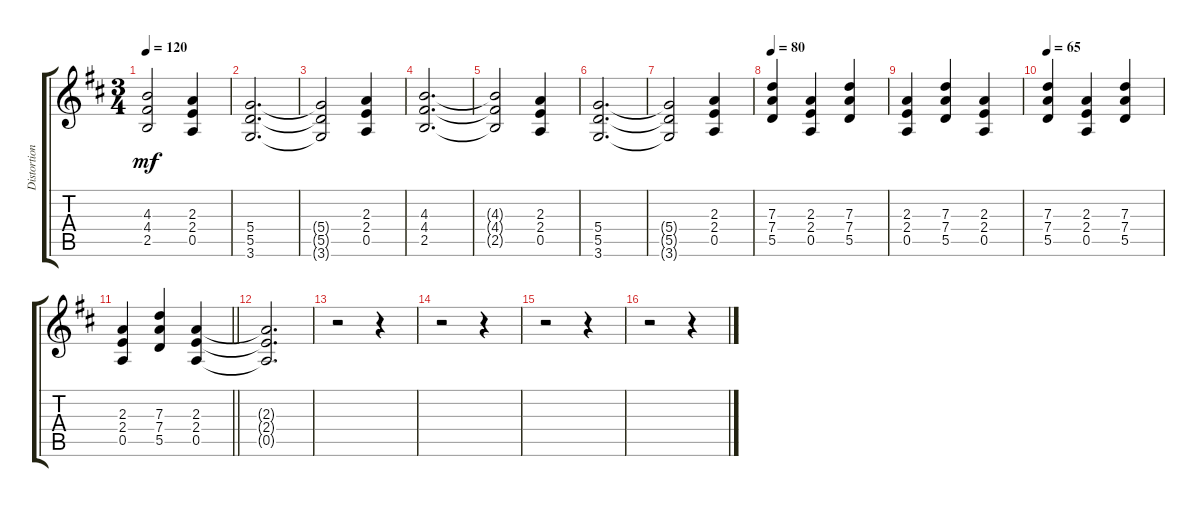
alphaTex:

\track ("Distortion" "Distortion") {instrument distortionguitar}
\staff {score tabs}
\tuning (E4 B3 G3 D3 A2 E2) {hide}
\ts (3 4)
\tempo 120
\clef g2
\ks d
(4.3{t} 4.4{t} 2.5{t}).2{dy mf} (2.3 2.4 0.5).4 |
(5.4 5.5 3.6).2{d} |
(5.4{t} 5.5{t} 3.6{t}).2 (2.3 2.4 0.5).4 |
(4.3 4.4 2.5).2{d} |
(4.3{t} 4.4{t} 2.5{t}).2 (2.3 2.4 0.5).4 |
(5.4 5.5 3.6).2{d} |
(5.4{t} 5.5{t} 3.6{t}).2 (2.3 2.4 0.5).4 |
\tempo 80
(7.3 7.4 5.5).4 (2.3 2.4 0.5).4 (7.3 7.4 5.5).4 |
(2.3 2.4 0.5).4 (7.3 7.4 5.5).4 (2.3 2.4 0.5).4 |
\tempo 65
(7.3 7.4 5.5).4 (2.3 2.4 0.5).4 (7.3 7.4 5.5).4 |
\barLineRight lightlight
(2.3 2.4 0.5).4 (7.3 7.4 5.5).4 (2.3 2.4 0.5).4 |
(2.3{t} 2.4{t} 0.5{t}).2{d} |
r.2 r.4 |
r.2 r.4 |
r.2 r.4 |
r.2 r.4
